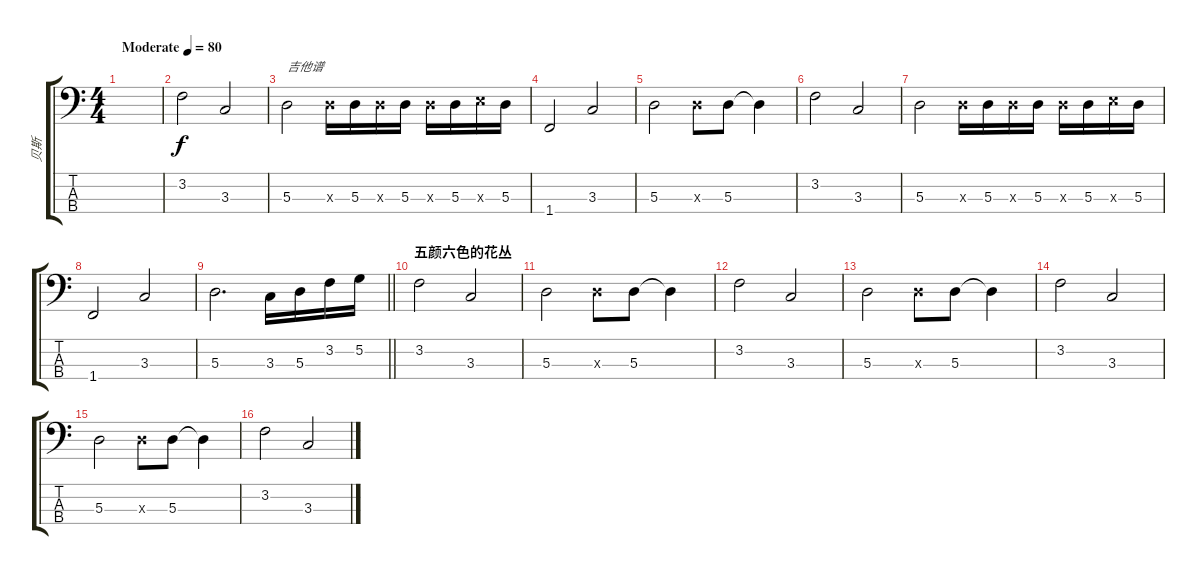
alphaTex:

\track ("贝斯" "贝斯") {instrument electricbassfinger}
\staff {score tabs}
\tuning (G2 D2 A1 E1) {hide}
\ts (4 4)
\section ("" "")
\tempo (80 "Moderate")
\clef f4
\ks c
|
3.2.2 3.3.2 |
5.3.2{txt "吉他谱"} 5.3{x}.16 5.3.16 5.3{x}.16 5.3.16 5.3{x}.16 5.3.16 7.3{x}.16 5.3.16 |
1.4.2 3.3.2 |
5.3.2 5.3{x}.8 5.3.8 5.3{t}.4 |
3.2.2 3.3.2 |
5.3.2 5.3{x}.16 5.3.16 5.3{x}.16 5.3.16 5.3{x}.16 5.3.16 7.3{x}.16 5.3.16 |
1.4.2 3.3.2 |
\barLineRight lightlight
5.3.2{d} 3.3.16 5.3.16 3.2.16 5.2.16 |
\section ("" "五颜六色的花丛")
3.2.2 3.3.2 |
5.3.2 5.3{x}.8 5.3.8 5.3{t}.4 |
3.2.2 3.3.2 |
5.3.2 5.3{x}.8 5.3.8 5.3{t}.4 |
3.2.2 3.3.2 |
5.3.2 5.3{x}.8 5.3.8 5.3{t}.4 |
3.2.2 3.3.2
